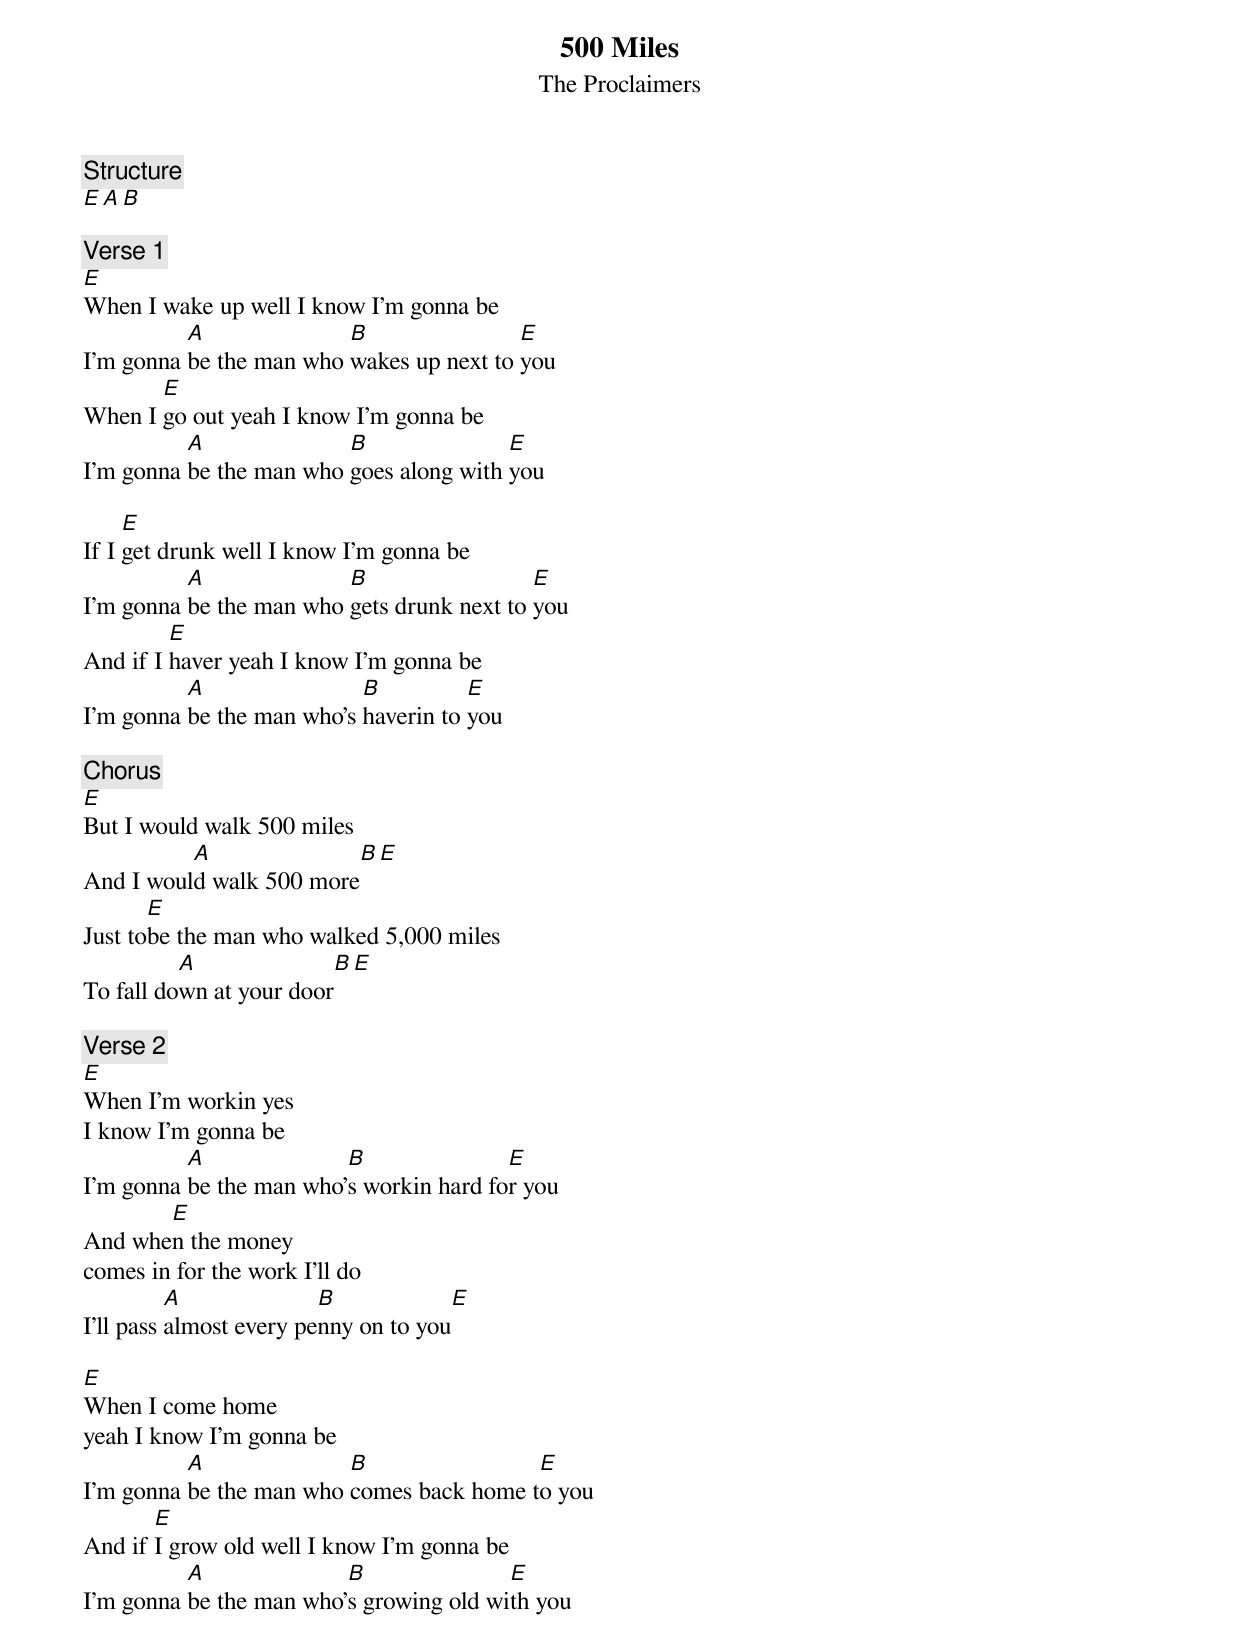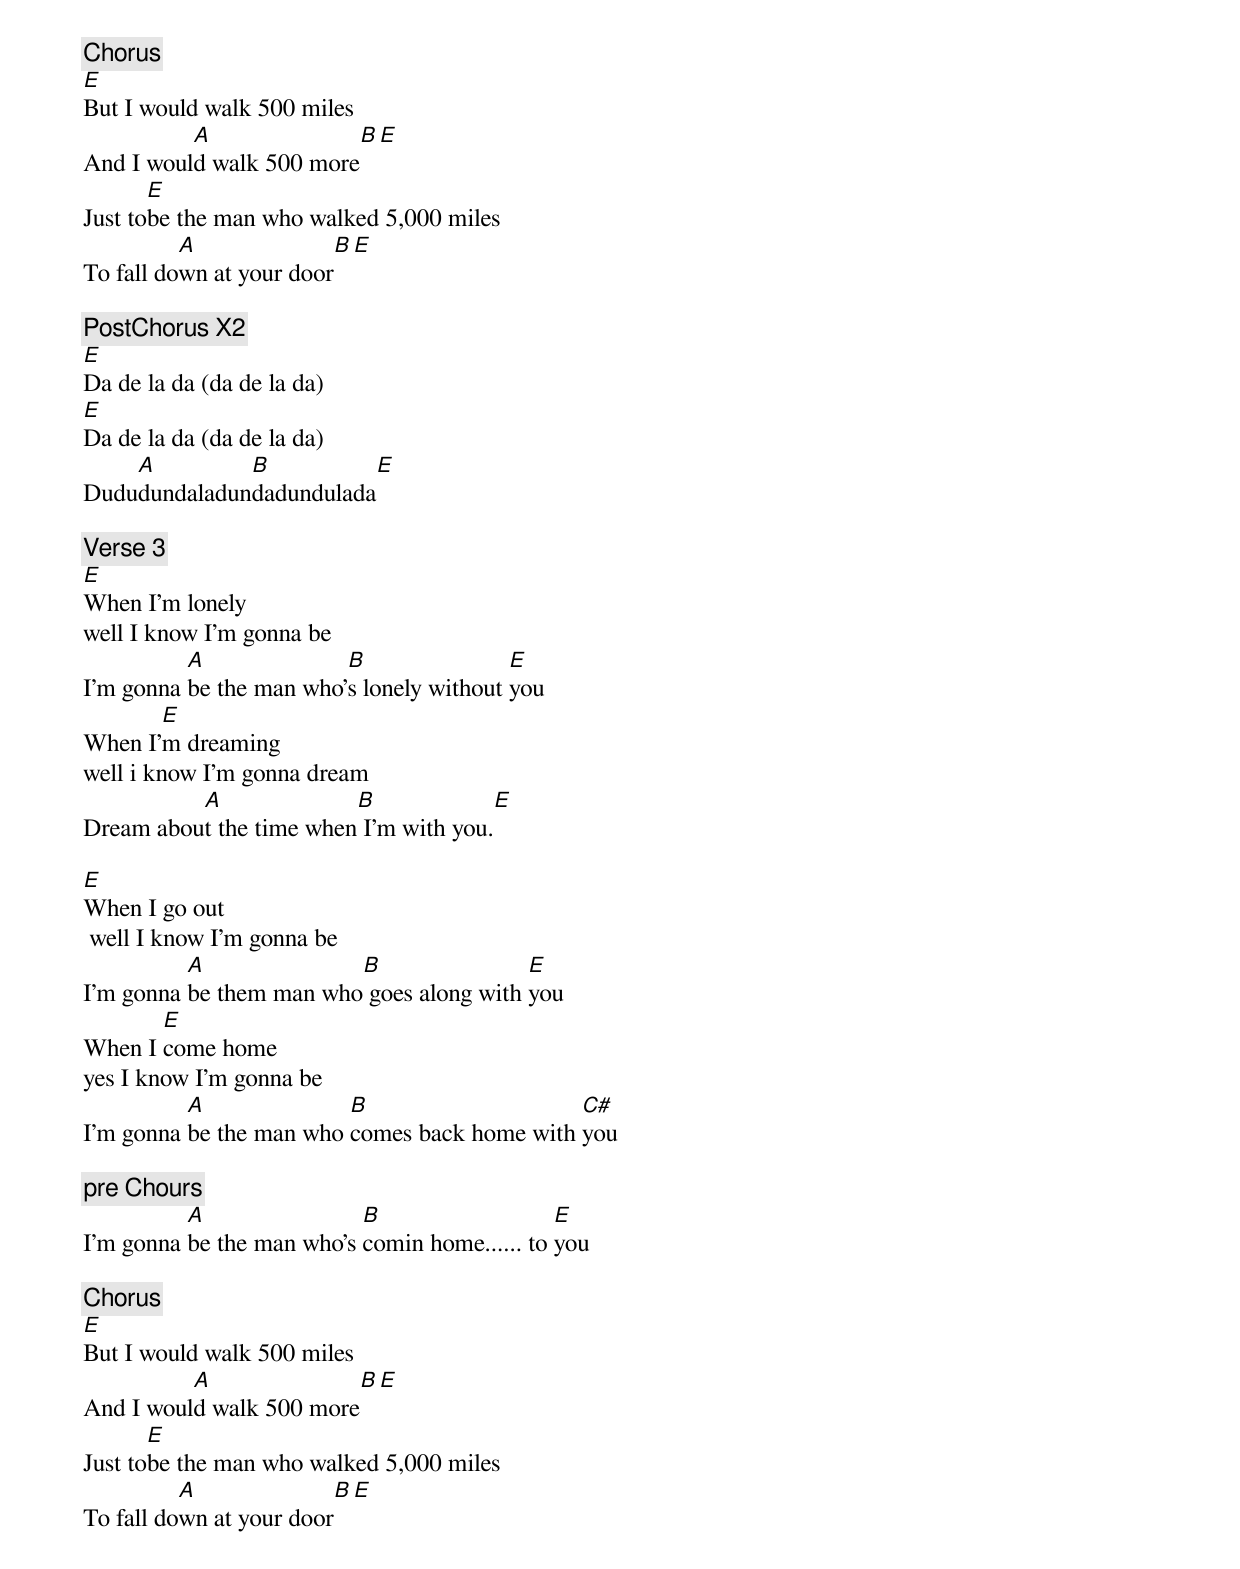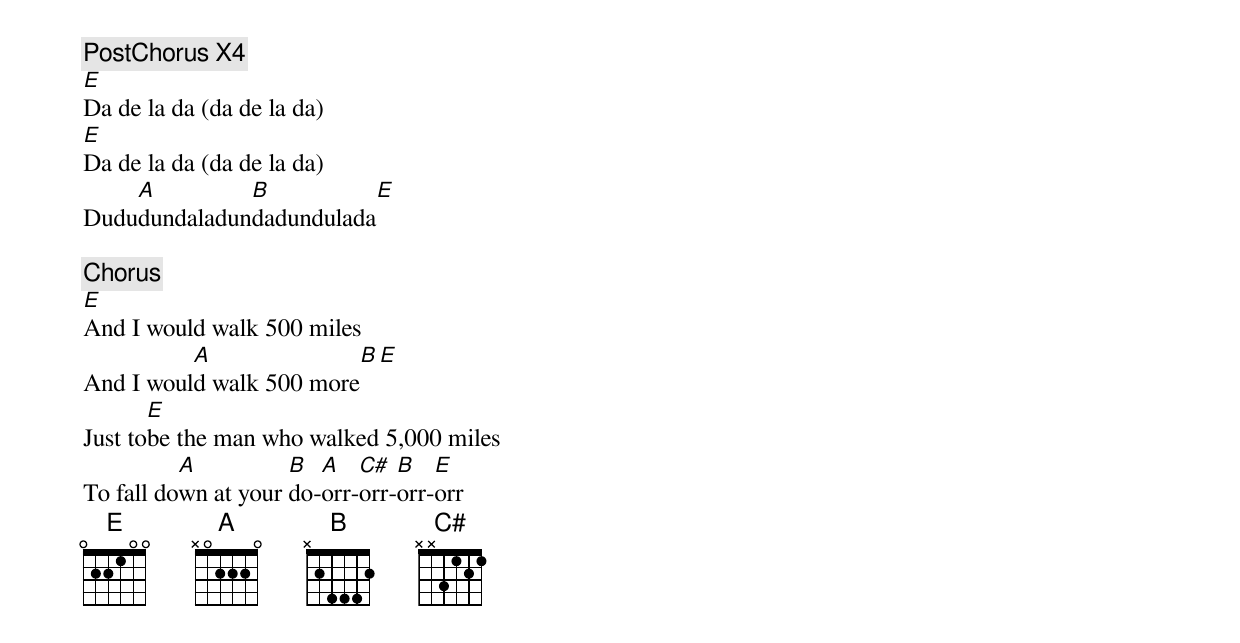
{t: 500 Miles}
{st: The Proclaimers}

{c: Structure}
[E][A][B]

{c: Verse 1}
[E]When I wake up well I know I'm gonna be
I'm gonna [A]be the man who [B]wakes up next to [E]you
When I [E]go out yeah I know I'm gonna be
I'm gonna [A]be the man who [B]goes along with [E]you

If I [E]get drunk well I know I'm gonna be
I'm gonna [A]be the man who [B]gets drunk next to [E]you
And if I [E]haver yeah I know I'm gonna be
I'm gonna [A]be the man who's [B]haverin to [E]you

{c: Chorus}
[E]But I would walk 500 miles
And I woul[A]d walk 500 more[B][E]
Just to[E]be the man who walked 5,000 miles
To fall do[A]wn at your door[B][E]

{c: Verse 2}
[E]When I'm workin yes
I know I'm gonna be
I'm gonna [A]be the man who'[B]s workin hard fo[E]r you
And whe[E]n the money
comes in for the work I'll do
I'll pass [A]almost every pe[B]nny on to you[E]

[E]When I come home
yeah I know I'm gonna be
I'm gonna [A]be the man who [B]comes back home t[E]o you
And if [E]I grow old well I know I'm gonna be
I'm gonna [A]be the man who'[B]s growing old wi[E]th you

{c: Chorus}
[E]But I would walk 500 miles
And I woul[A]d walk 500 more[B][E]
Just to[E]be the man who walked 5,000 miles
To fall do[A]wn at your door[B][E]

{c: PostChorus X2}
[E]Da de la da (da de la da)
[E]Da de la da (da de la da)
Dudu[A]dundaladun[B]dadundulada[E]

{c: Verse 3}
[E]When I'm lonely
well I know I'm gonna be
I'm gonna [A]be the man who'[B]s lonely without [E]you
When I'[E]m dreaming
well i know I'm gonna dream
Dream abou[A]t the time when[B] I'm with you.[E]

[E]When I go out
 well I know I'm gonna be
I'm gonna [A]be them man who[B] goes along with [E]you
When I [E]come home
yes I know I'm gonna be
I'm gonna [A]be the man who [B]comes back home with [C#]you

{c: pre Chours}
I'm gonna [A]be the man who’s [B]comin home...... to [E]you

{c: Chorus}
[E]But I would walk 500 miles
And I woul[A]d walk 500 more[B][E]
Just to[E]be the man who walked 5,000 miles
To fall do[A]wn at your door[B][E]

{c: PostChorus X4}
[E]Da de la da (da de la da)
[E]Da de la da (da de la da)
Dudu[A]dundaladun[B]dadundulada[E]

{c: Chorus}
[E]And I would walk 500 miles
And I woul[A]d walk 500 more[B][E]
Just to[E]be the man who walked 5,000 miles
To fall do[A]wn at your [B]do-[A]orr-[C#]orr-[B]orr-[E]orr
